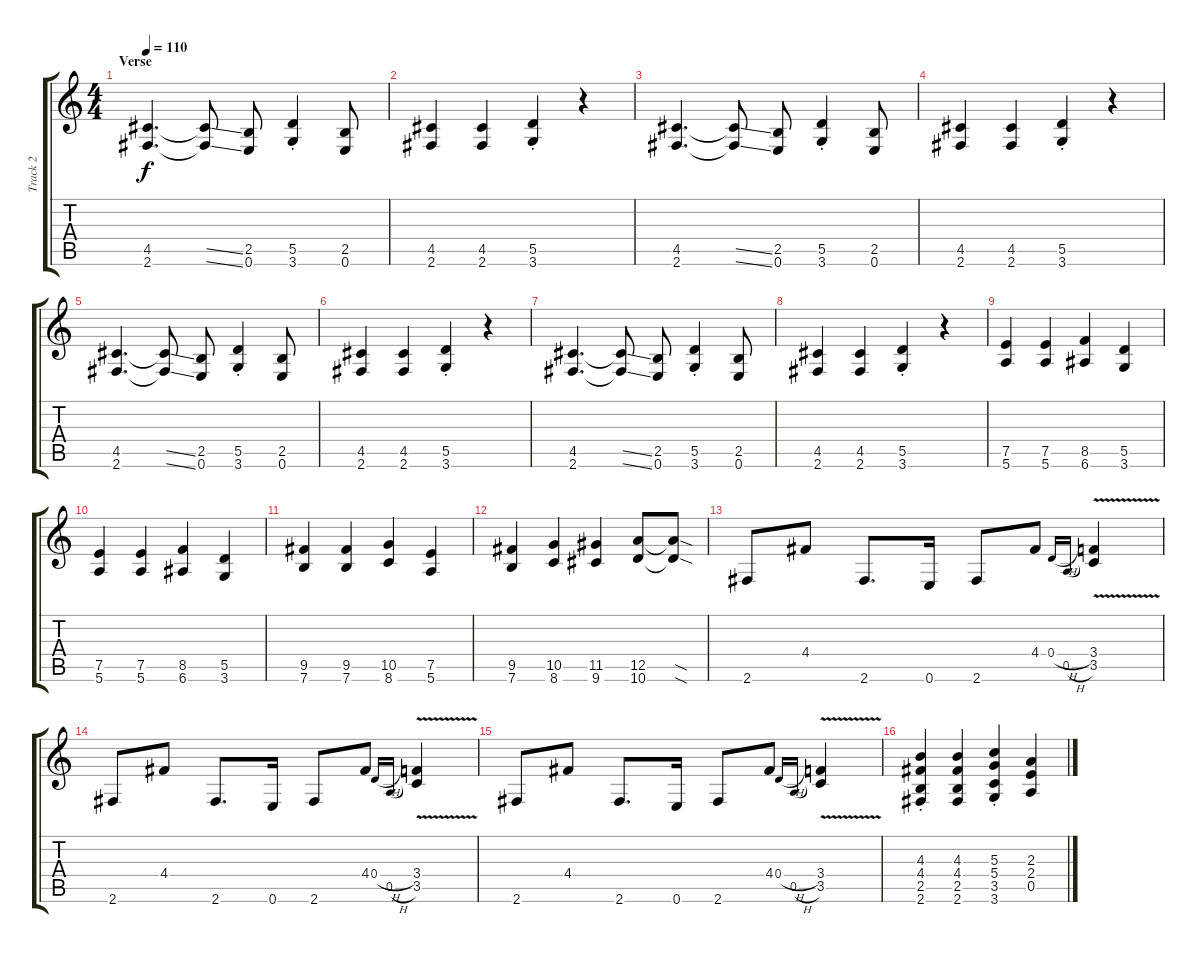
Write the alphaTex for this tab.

\track ("Track 2" "Track 2") {instrument distortionguitar}
\staff {score tabs}
\tuning (E4 B3 G3 D3 A2 E2) {hide}
\ts (4 4)
\section ("" "Verse")
\tempo 110
\clef g2
\ks c
(4.5 2.6).4{d dy f} (4.5{ss t} 2.6{ss t}).8 (2.5 0.6).8 (5.5{st} 3.6{st}).4 (2.5 0.6).8 |
(4.5 2.6).4 (4.5 2.6).4 (5.5{st} 3.6{st}).4 r.4 |
(4.5 2.6).4{d} (4.5{ss t} 2.6{ss t}).8 (2.5 0.6).8 (5.5{st} 3.6{st}).4 (2.5 0.6).8 |
(4.5 2.6).4 (4.5 2.6).4 (5.5{st} 3.6{st}).4 r.4 |
(4.5 2.6).4{d} (4.5{ss t} 2.6{ss t}).8 (2.5 0.6).8 (5.5{st} 3.6{st}).4 (2.5 0.6).8 |
(4.5 2.6).4 (4.5 2.6).4 (5.5{st} 3.6{st}).4 r.4 |
(4.5 2.6).4{d} (4.5{ss t} 2.6{ss t}).8 (2.5 0.6).8 (5.5{st} 3.6{st}).4 (2.5 0.6).8 |
(4.5 2.6).4 (4.5 2.6).4 (5.5{st} 3.6{st}).4 r.4 |
(7.5 5.6).4 (7.5 5.6).4 (8.5 6.6).4 (5.5 3.6).4 |
(7.5 5.6).4 (7.5 5.6).4 (8.5 6.6).4 (5.5 3.6).4 |
(9.5 7.6).4 (9.5 7.6).4 (10.5 8.6).4 (7.5 5.6).4 |
(9.5 7.6).4 (10.5 8.6).4 (11.5 9.6).4 (12.5 10.6).8 (12.5{sod t} 10.6{sod t}).8 |
2.6.8 4.4.8 2.6.8{d} 0.6.16 2.6.8 4.4.8 0.4{h}.16{gr onbeat} 0.5{h}.16{gr onbeat} (3.4 3.5{v}).4 |
2.6.8 4.4.8 2.6.8{d} 0.6.16 2.6.8 4.4.8 0.4{h}.16{gr onbeat} 0.5{h}.16{gr onbeat} (3.4 3.5{v}).4 |
2.6.8 4.4.8 2.6.8{d} 0.6.16 2.6.8 4.4.8 0.4{h}.16{gr onbeat} 0.5{h}.16{gr onbeat} (3.4 3.5{v}).4 |
(4.3{st} 4.4{st} 2.5{st} 2.6{st}).4 (4.3 4.4 2.5 2.6).4 (5.3{st} 5.4{st} 3.5{st} 3.6{st}).4 (2.3 2.4 0.5).4
